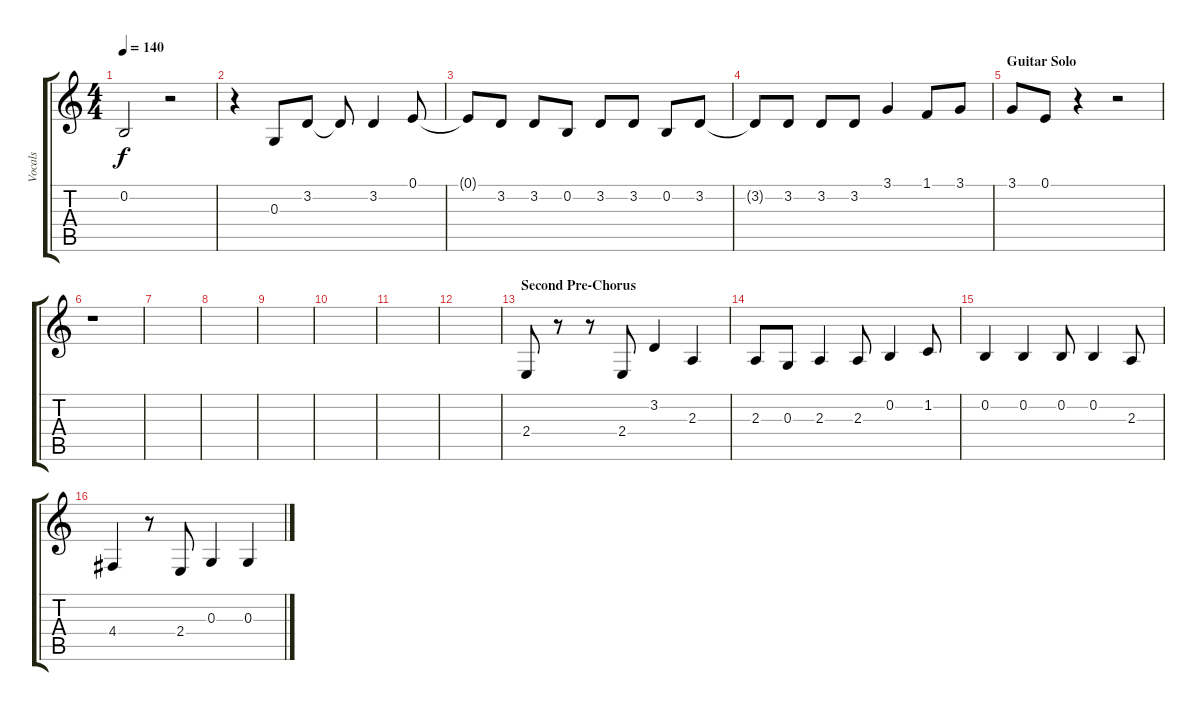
\track ("Vocals" "Vocals") {instrument lead1square}
\staff {score tabs}
\tuning (E4 B3 G3 D3 A2 E2) {hide}
\ts (4 4)
\tempo 140
\clef g2
\ks c
0.2{t}.2{dy f} r.2 |
r.4 0.3.8 3.2.8 3.2{t}.8 3.2.4 0.1.8 |
0.1{t}.8 3.2.8 3.2.8 0.2.8 3.2.8 3.2.8 0.2.8 3.2.8 |
3.2{t}.8 3.2.8 3.2.8 3.2.8 3.1.4 1.1.8 3.1.8 |
\section ("" "Guitar Solo")
3.1.8 0.1.8 r.4 r.2 |
r.1 |
|
|
|
|
|
|
\section ("" "Second Pre-Chorus")
2.4.8 r.8 r.8 2.4.8 3.2.4 2.3.4 |
2.3.8 0.3.8 2.3.4 2.3.8 0.2.4 1.2.8 |
0.2.4 0.2.4 0.2.8 0.2.4 2.3.8 |
4.4.4 r.8 2.4.8 0.3.4 0.3.4
